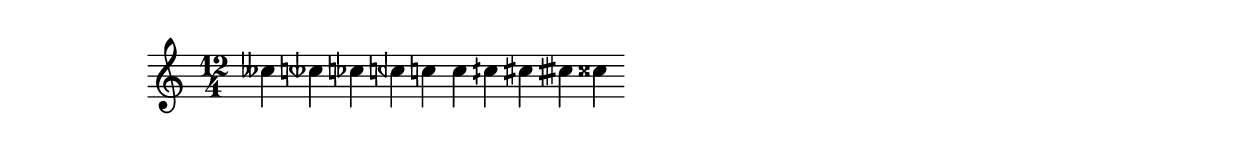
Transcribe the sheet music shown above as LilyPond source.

\header {

  texidoc = "Quarter tone notation is supported, including
    threequarters flat."
}
\version "2.12.0"
\layout { ragged-right = ##t }

\relative c'' {
  \time 12/4 
  ceses4
  ceseh
  ces
  ceh
  c
  c
  cih
  cis 
  cisih
  cisis
}
